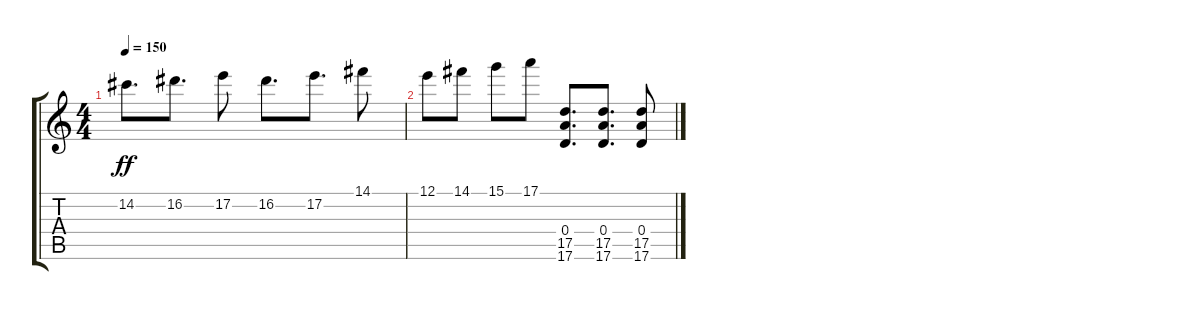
\track "" {instrument distortionguitar}
\staff {score tabs}
\tuning (E4 B3 G3 D3 A2 E2) {hide}
\ts (4 4)
\tempo 150
\clef g2
\ks c
14.2.8{d dy ff} 16.2.8{d} 17.2.8 16.2.8{d} 17.2.8{d} 14.1.8 |
12.1.8 14.1.8 15.1.8 17.1.8 (0.4 17.5 17.6).8{d} (0.4 17.5 17.6).8{d} (0.4 17.5 17.6).8
